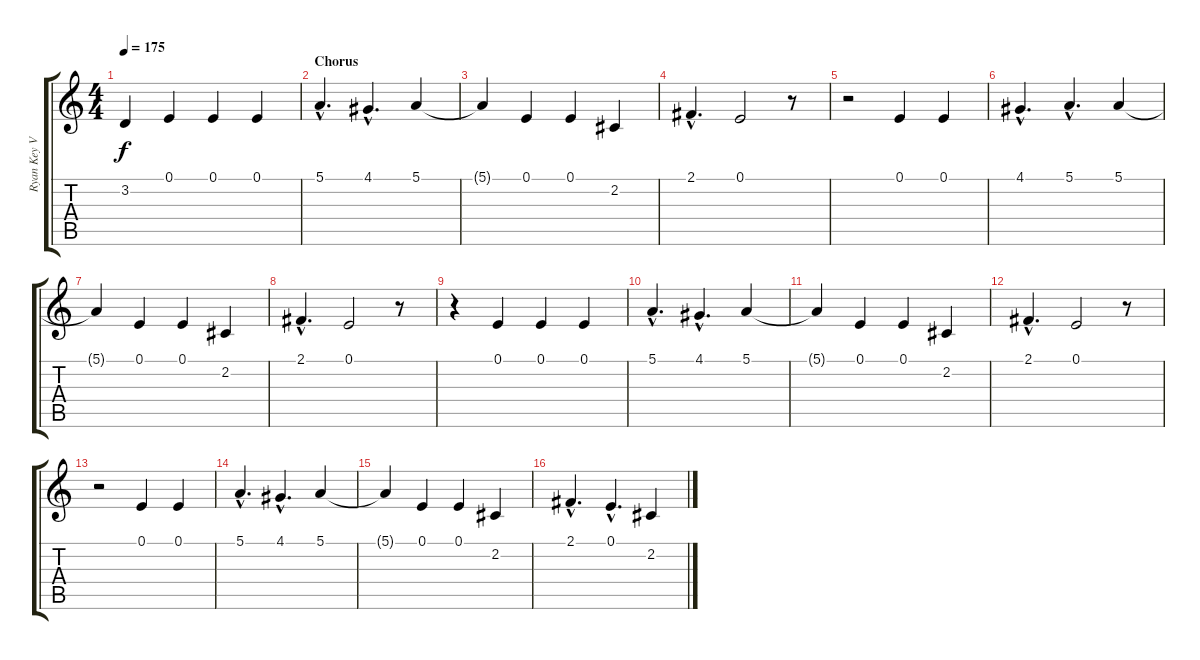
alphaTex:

\track ("Ryan Key Vocals" "Ryan Key V") {instrument oboe}
\staff {score tabs}
\tuning (E4 B3 G3 D3 A2 E2) {hide}
\ts (4 4)
\tempo 175
\clef g2
\ks c
3.2.4{dy f} 0.1.4 0.1.4 0.1.4 |
\section ("" "Chorus")
5.1{hac}.4{d} 4.1{hac}.4{d} 5.1.4 |
5.1{t}.4 0.1.4 0.1.4 2.2.4 |
2.1{hac}.4{d} 0.1.2 r.8 |
r.2 0.1.4 0.1.4 |
4.1{hac}.4{d} 5.1{hac}.4{d} 5.1.4 |
5.1{t}.4 0.1.4 0.1.4 2.2.4 |
2.1{hac}.4{d} 0.1.2 r.8 |
r.4 0.1.4 0.1.4 0.1.4 |
5.1{hac}.4{d} 4.1{hac}.4{d} 5.1.4 |
5.1{t}.4 0.1.4 0.1.4 2.2.4 |
2.1{hac}.4{d} 0.1.2 r.8 |
r.2 0.1.4 0.1.4 |
5.1{hac}.4{d} 4.1{hac}.4{d} 5.1.4 |
5.1{t}.4 0.1.4 0.1.4 2.2.4 |
2.1{hac}.4{d} 0.1{hac}.4{d} 2.2.4
